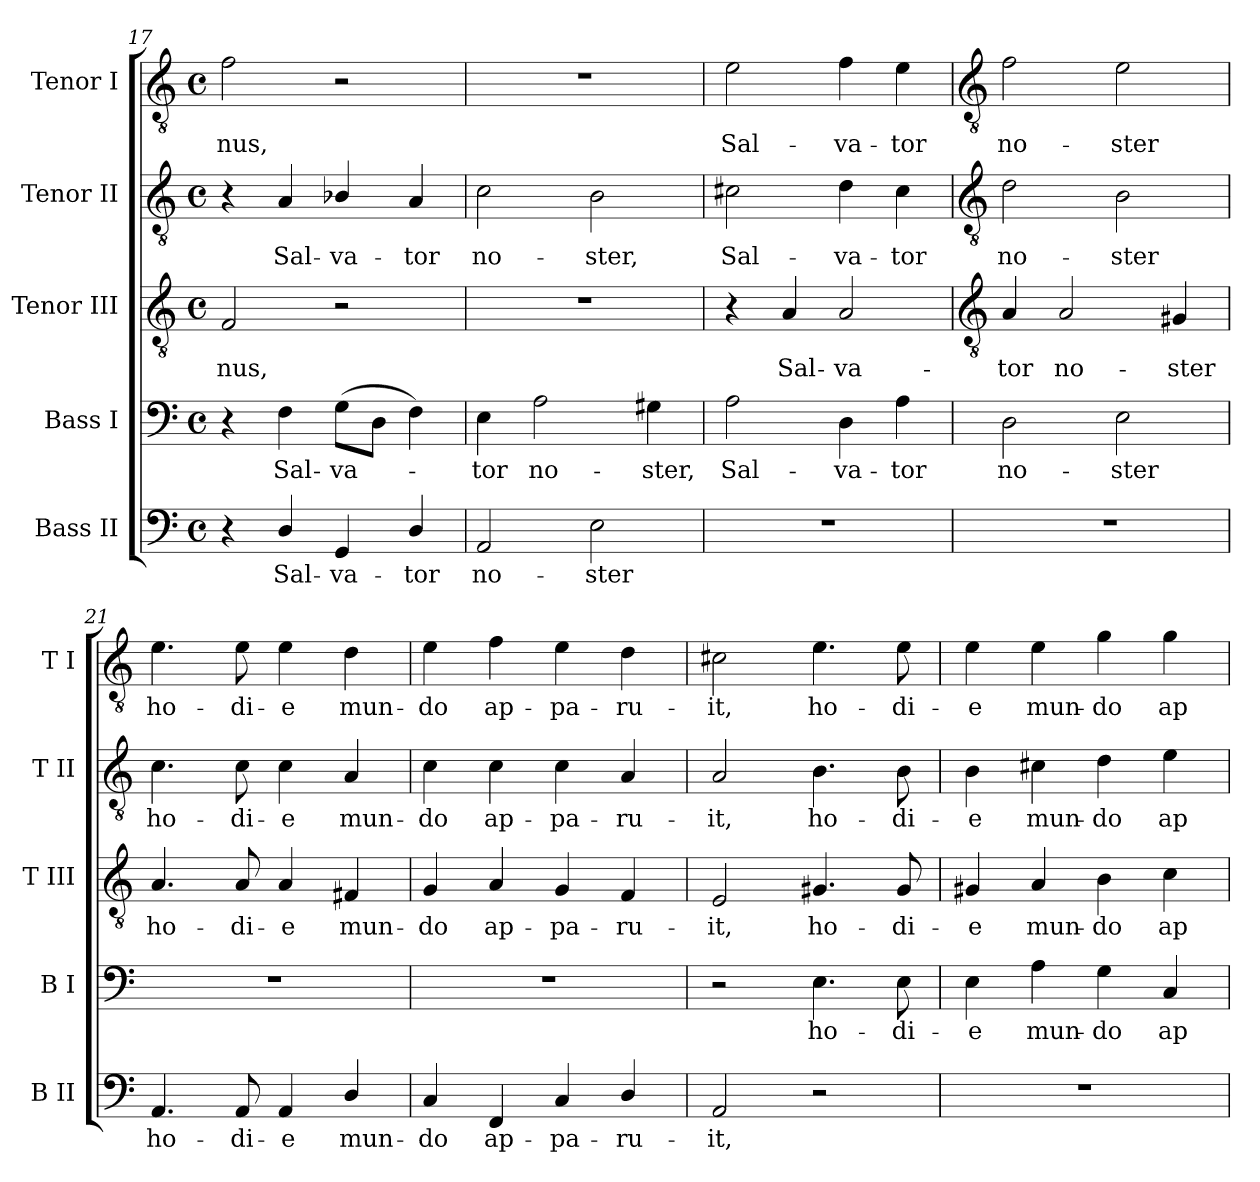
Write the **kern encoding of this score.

**kern	**text	**kern	**text	**kern	**text	**kern	**text	**kern	**text
*part5	*part5	*part4	*part4	*part3	*part3	*part2	*part2	*part1	*part1
*staff5	*staff5	*staff4	*staff4	*staff3	*staff3	*staff2	*staff2	*staff1	*staff1
*I"Bass II	*	*I"Bass I	*	*I"Tenor III	*	*I"Tenor II	*	*I"Tenor I	*
*I'B II	*	*I'B I	*	*I'T III	*	*I'T II	*	*I'T I	*
*clefF4	*	*clefF4	*	*clefGv2	*	*clefGv2	*	*clefGv2	*
*k[]	*	*k[]	*	*k[]	*	*k[]	*	*k[]	*
*C:	*	*C:	*	*C:	*	*C:	*	*C:	*
*M4/4	*	*M4/4	*	*M4/4	*	*M4/4	*	*M4/4	*
*met(c)	*	*met(c)	*	*met(c)	*	*met(c)	*	*met(c)	*
=17	=17	=17	=17	=17	=17	=17	=17	=17	=17
!	!	!	!	!	!LO:LY:b	!	!	!	!LO:LY:b
4r	.	4r	.	2F	-nus,	4r	.	2f	-nus,
!	!LO:LY:b	!	!LO:LY:b	!	!	!	!LO:LY:b	!	!
4D/	Sal-	4F	Sal-	.	.	4A	Sal-	.	.
!	!LO:LY:b	!	!LO:LY:b	!	!	!	!LO:LY:b	!	!
4GG	-va-	(>8GL	-va-	2r	.	4B-X/	-va-	2r	.
.	.	8DJ	.	.	.	.	.	.	.
!	!LO:LY:b	!	!	!	!	!	!LO:LY:b	!	!
4D/	-tor	4F)	.	.	.	4A	-tor	.	.
=18	=18	=18	=18	=18	=18	=18	=18	=18	=18
!	!LO:LY:b	!	!LO:LY:b	!	!	!	!LO:LY:b	!	!
2AA	no-	4E	tor	1r	.	2c	no-	1r	.
!	!	!	!LO:LY:b	!	!	!	!	!	!
.	.	2A	no-	.	.	.	.	.	.
!	!LO:LY:b	!	!	!	!	!	!LO:LY:b	!	!
2E	-ster	.	.	.	.	2B	-ster,	.	.
!	!	!	!LO:LY:b	!	!	!	!	!	!
.	.	4G#X	-ster,	.	.	.	.	.	.
=19	=19	=19	=19	=19	=19	=19	=19	=19	=19
!	!	!	!LO:LY:b	!	!	!	!LO:LY:b	!	!LO:LY:b
1r	.	2A	Sal-	4r	.	2c#X	Sal-	2e	Sal-
!	!	!	!	!	!LO:LY:b	!	!	!	!
.	.	.	.	4A	Sal-	.	.	.	.
!	!	!	!LO:LY:b	!	!LO:LY:b	!	!LO:LY:b	!	!LO:LY:b
.	.	4D	-va-	2A	-va-	4d	-va-	4f	-va-
!	!	!	!LO:LY:b	!	!	!	!LO:LY:b	!	!LO:LY:b
.	.	4A	-tor	.	.	4c#	-tor	4e	-tor
!!LO:LB:g=z
=20	=20	=20	=20	=20	=20	=20	=20	=20	=20
*	*	*	*	*clefGv2	*	*clefGv2	*	*clefGv2	*
!	!	!	!LO:LY:b	!	!LO:LY:b	!	!LO:LY:b	!	!LO:LY:b
1r	.	2D	no-	4A	-tor	2d	no-	2f	no-
!	!	!	!	!	!LO:LY:b	!	!	!	!
.	.	.	.	2A	no-	.	.	.	.
!	!	!	!LO:LY:b	!	!	!	!LO:LY:b	!	!LO:LY:b
.	.	2E	-ster	.	.	2B	-ster	2e	-ster
!	!	!	!	!	!LO:LY:b	!	!	!	!
.	.	.	.	4G#X	-ster	.	.	.	.
=21	=21	=21	=21	=21	=21	=21	=21	=21	=21
!	!LO:LY:b	!	!	!	!LO:LY:b	!	!LO:LY:b	!	!LO:LY:b
4.AA	ho-	1r	.	4.A	ho-	4.c	ho-	4.e	ho-
!	!LO:LY:b	!	!	!	!LO:LY:b	!	!LO:LY:b	!	!LO:LY:b
8AA	-di-	.	.	8A	-di-	8c	-di-	8e	-di-
!	!LO:LY:b	!	!	!	!LO:LY:b	!	!LO:LY:b	!	!LO:LY:b
4AA	-e	.	.	4A	-e	4c	-e	4e	-e
!	!LO:LY:b	!	!	!	!LO:LY:b	!	!LO:LY:b	!	!LO:LY:b
4D/	mun-	.	.	4F#X	mun-	4A	mun-	4d	mun-
=22	=22	=22	=22	=22	=22	=22	=22	=22	=22
!	!LO:LY:b	!	!	!	!LO:LY:b	!	!LO:LY:b	!	!LO:LY:b
4C	-do	1r	.	4G	-do	4c	-do	4e	-do
!	!LO:LY:b	!	!	!	!LO:LY:b	!	!LO:LY:b	!	!LO:LY:b
4FF	ap-	.	.	4A	ap-	4c	ap-	4f	ap-
!	!LO:LY:b	!	!	!	!LO:LY:b	!	!LO:LY:b	!	!LO:LY:b
4C	-pa-	.	.	4G	-pa-	4c	-pa-	4e	-pa-
!	!LO:LY:b	!	!	!	!LO:LY:b	!	!LO:LY:b	!	!LO:LY:b
4D/	-ru-	.	.	4F	-ru-	4A	-ru-	4d	-ru-
=23	=23	=23	=23	=23	=23	=23	=23	=23	=23
!	!LO:LY:b	!	!	!	!LO:LY:b	!	!LO:LY:b	!	!LO:LY:b
2AA	-it,	2r	.	2E	-it,	2A	-it,	2c#X	-it,
!	!	!	!LO:LY:b	!	!LO:LY:b	!	!LO:LY:b	!	!LO:LY:b
2r	.	4.E	ho-	4.G#X	ho-	4.B	ho-	4.e	ho-
!	!	!	!LO:LY:b	!	!LO:LY:b	!	!LO:LY:b	!	!LO:LY:b
.	.	8E	-di-	8G#	-di-	8B	-di-	8e	-di-
=24	=24	=24	=24	=24	=24	=24	=24	=24	=24
!	!	!	!LO:LY:b	!	!LO:LY:b	!	!LO:LY:b	!	!LO:LY:b
1r	.	4E	-e	4G#X	-e	4B	-e	4e	-e
!	!	!	!LO:LY:b	!	!LO:LY:b	!	!LO:LY:b	!	!LO:LY:b
.	.	4A	mun-	4A	mun-	4c#X	mun-	4e	mun-
!	!	!	!LO:LY:b	!	!LO:LY:b	!	!LO:LY:b	!	!LO:LY:b
.	.	4G	-do	4B	-do	4d	-do	4g	-do
!	!	!	!LO:LY:b	!	!LO:LY:b	!	!LO:LY:b	!	!LO:LY:b
.	.	4C	ap-	4c	ap-	4e	ap-	4g	ap-
=	=	=	=	=	=	=	=	=	=
*-	*-	*-	*-	*-	*-	*-	*-	*-	*-
